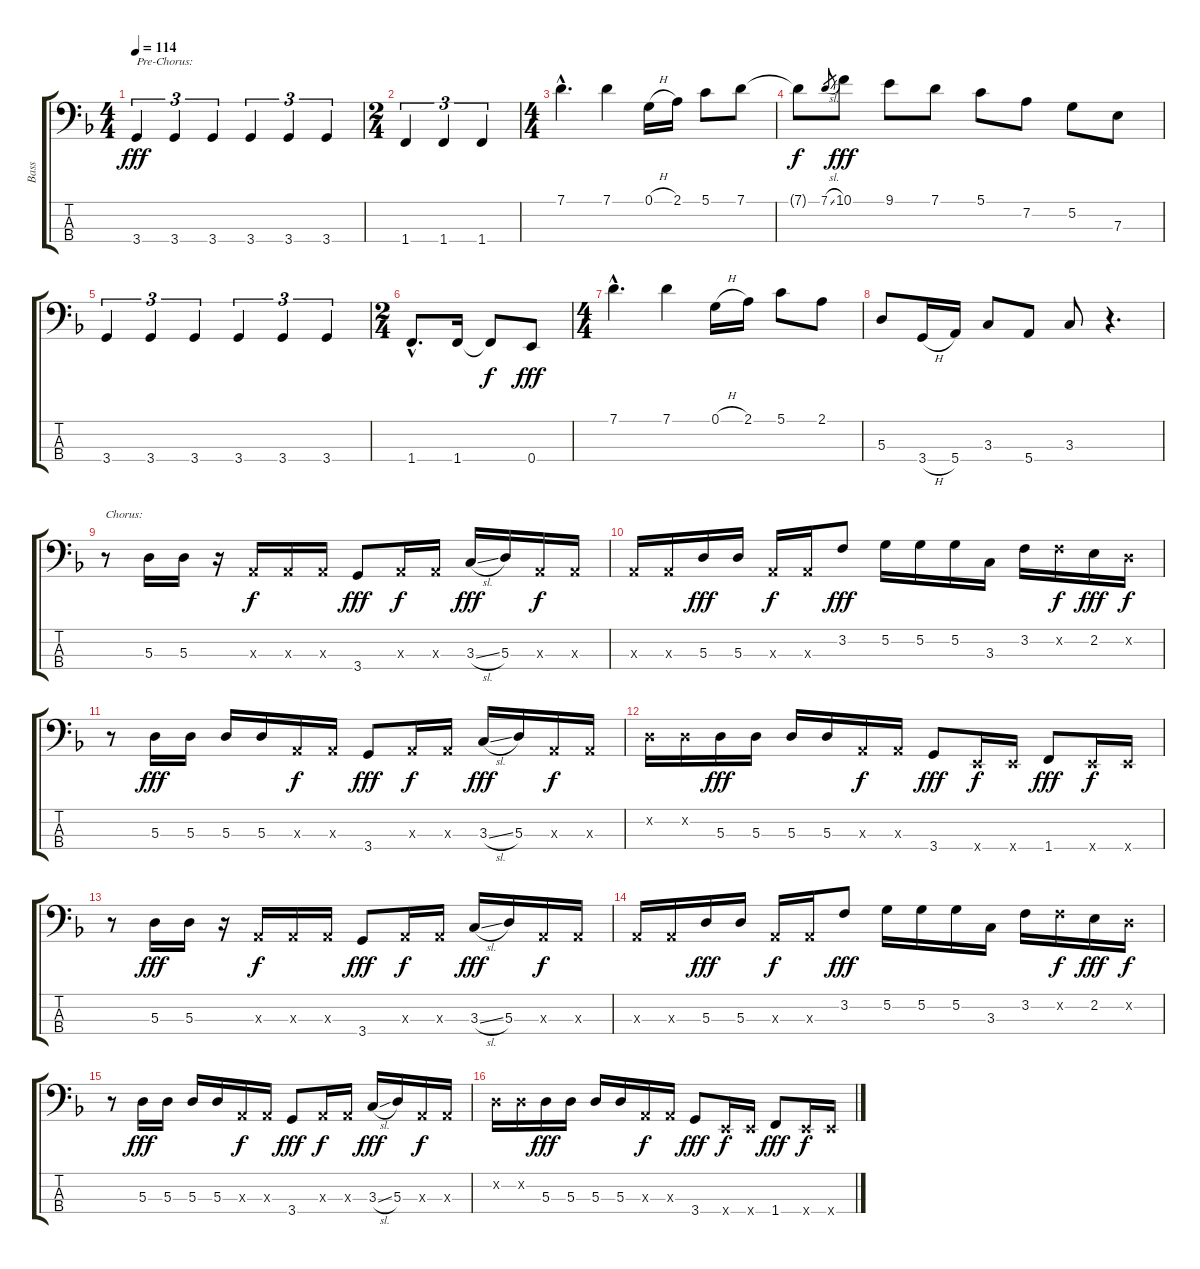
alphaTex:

\track ("Bass" "Bass") {instrument electricbasspick}
\staff {score tabs}
\tuning (G2 D2 A1 E1) {hide}
\ts (4 4)
\tempo 114
\clef f4
\ks dminor
3.4.4{tu (3 2) txt "Pre-Chorus: " dy fff} 3.4.4{tu (3 2)} 3.4.4{tu (3 2)} 3.4.4{tu (3 2)} 3.4.4{tu (3 2)} 3.4.4{tu (3 2)} |
\ts (2 4)
1.4.4{tu (3 2)} 1.4.4{tu (3 2)} 1.4.4{tu (3 2)} |
\ts (4 4)
7.1{hac}.4{d} 7.1.4 0.1{h}.16 2.1.16 5.1.8 7.1.8 |
7.1{t}.8{dy f} 7.1{sl}.8{gr} 10.1.8{dy fff} 9.1.8 7.1.8 5.1.8 7.2.8 5.2.8 7.3.8 |
3.4.4{tu (3 2)} 3.4.4{tu (3 2)} 3.4.4{tu (3 2)} 3.4.4{tu (3 2)} 3.4.4{tu (3 2)} 3.4.4{tu (3 2)} |
\ts (2 4)
1.4{hac}.8{d} 1.4.16 1.4{t}.8{dy f} 0.4.8{dy fff} |
\ts (4 4)
7.1{hac}.4{d} 7.1.4 0.1{h}.16 2.1.16 5.1.8 2.1.8 |
5.3.8 3.4{h}.16 5.4.16 3.3.8 5.4.8 3.3.8 r.4{d} |
r.8{txt "Chorus:"} 5.3.16 5.3.16 r.16 0.3{x}.16{dy f} 0.3{x}.16 0.3{x}.16 3.4.8{dy fff} 0.3{x}.16{dy f} 0.3{x}.16 3.3{sl}.16{dy fff} 5.3.16 0.3{x}.16{dy f} 0.3{x}.16 |
0.3{x}.16 0.3{x}.16 5.3.16{dy fff} 5.3.16 0.3{x}.16{dy f} 0.3{x}.16 3.2.8{dy fff} 5.2.16 5.2.16 5.2.16 3.3.16 3.2.16 3.2{x}.16{dy f} 2.2.16{dy fff} 0.2{x}.16{dy f} |
r.8 5.3.16{dy fff} 5.3.16 5.3.16 5.3.16 0.3{x}.16{dy f} 0.3{x}.16 3.4.8{dy fff} 0.3{x}.16{dy f} 0.3{x}.16 3.3{sl}.16{dy fff} 5.3.16 0.3{x}.16{dy f} 0.3{x}.16 |
0.2{x}.16 0.2{x}.16 5.3.16{dy fff} 5.3.16 5.3.16 5.3.16 0.3{x}.16{dy f} 0.3{x}.16 3.4.8{dy fff} 0.4{x}.16{dy f} 0.4{x}.16 1.4.8{dy fff} 0.4{x}.16{dy f} 0.4{x}.16 |
r.8 5.3.16{dy fff} 5.3.16 r.16 0.3{x}.16{dy f} 0.3{x}.16 0.3{x}.16 3.4.8{dy fff} 0.3{x}.16{dy f} 0.3{x}.16 3.3{sl}.16{dy fff} 5.3.16 0.3{x}.16{dy f} 0.3{x}.16 |
0.3{x}.16 0.3{x}.16 5.3.16{dy fff} 5.3.16 0.3{x}.16{dy f} 0.3{x}.16 3.2.8{dy fff} 5.2.16 5.2.16 5.2.16 3.3.16 3.2.16 3.2{x}.16{dy f} 2.2.16{dy fff} 0.2{x}.16{dy f} |
r.8 5.3.16{dy fff} 5.3.16 5.3.16 5.3.16 0.3{x}.16{dy f} 0.3{x}.16 3.4.8{dy fff} 0.3{x}.16{dy f} 0.3{x}.16 3.3{sl}.16{dy fff} 5.3.16 0.3{x}.16{dy f} 0.3{x}.16 |
0.2{x}.16 0.2{x}.16 5.3.16{dy fff} 5.3.16 5.3.16 5.3.16 0.3{x}.16{dy f} 0.3{x}.16 3.4.8{dy fff} 0.4{x}.16{dy f} 0.4{x}.16 1.4.8{dy fff} 0.4{x}.16{dy f} 0.4{x}.16
